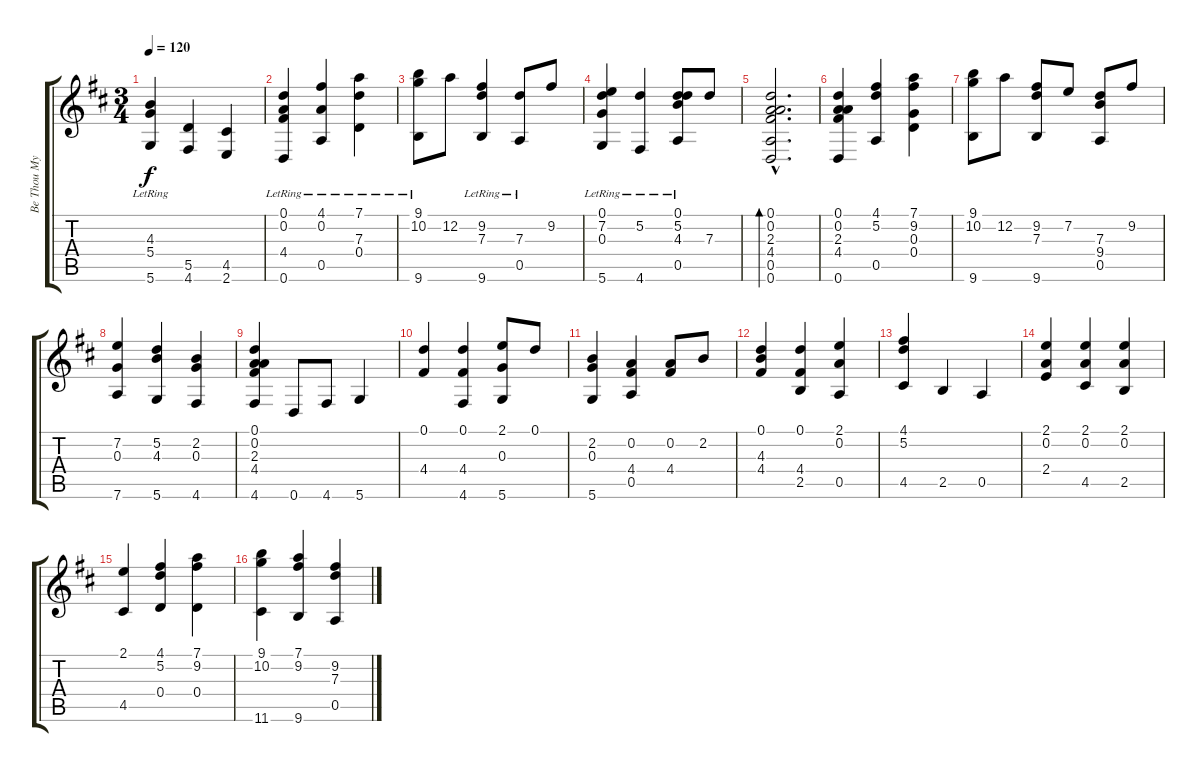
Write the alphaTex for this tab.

\track ("Be Thou My Vision" "Be Thou My") {instrument acousticguitarnylon}
\staff {score tabs}
\tuning (D4 A3 G3 D3 A2 D2) {hide}
\ts (3 4)
\tempo 120
\clef g2
\ks d
(4.3{lr} 5.4 5.6).4{dy f} (5.5 4.6).4 (4.5 2.6).4 |
(0.1{lr} 0.2{lr} 4.4{lr} 0.6{lr}).4 (4.1{lr} 0.2{lr} 0.5{lr}).4 (7.1{lr} 7.3{lr} 0.4{lr}).4 |
(9.1{lr} 10.2 9.6).8 12.2.8 (9.2 7.3 9.6{lr}).4 (7.3 0.5{lr}).8 9.2.8 |
(0.1{lr} 7.2{lr} 0.3{lr} 5.6{lr}).4 (5.2{lr} 4.6{lr}).4 (0.1{lr} 5.2{lr} 4.3{lr} 0.5{lr}).8 7.3.8 |
(0.1{hac} 0.2{hac} 2.3{hac} 4.4{hac} 0.5{hac} 0.6{hac}).2{d bd 60} |
(0.1 0.2 2.3 4.4 0.6).4 (4.1 5.2 0.5).4 (7.1 9.2 0.3 0.4).4 |
(9.1 10.2 9.6).8 12.2.8 (9.2 7.3 9.6).8 7.2.8 (7.3 9.4 0.5).8 9.2.8 |
(7.2 0.3 7.6).4 (5.2 4.3 5.6).4 (2.2 0.3 4.6).4 |
(0.1 0.2 2.3 4.4 4.6).4 0.6.8 4.6.8 5.6.4 |
(0.1 4.4).4 (0.1 4.4 4.6).4 (2.1 0.3 5.6).8 0.1.8 |
(2.2 0.3 5.6).4 (0.2 4.4 0.5).4 (0.2 4.4).8 2.2.8 |
(0.1 4.3 4.4).4 (0.1 4.4 2.5).4 (2.1 0.2 0.5).4 |
(4.1 5.2 4.5).4 2.5.4 0.5.4 |
(2.1 0.2 2.4).4 (2.1 0.2 4.5).4 (2.1 0.2 2.5).4 |
(2.1 4.5).4 (4.1 5.2 0.4).4 (7.1 9.2 0.4).4 |
(9.1 10.2 11.6).4 (7.1 9.2 9.6).4 (9.2 7.3 0.5).4
